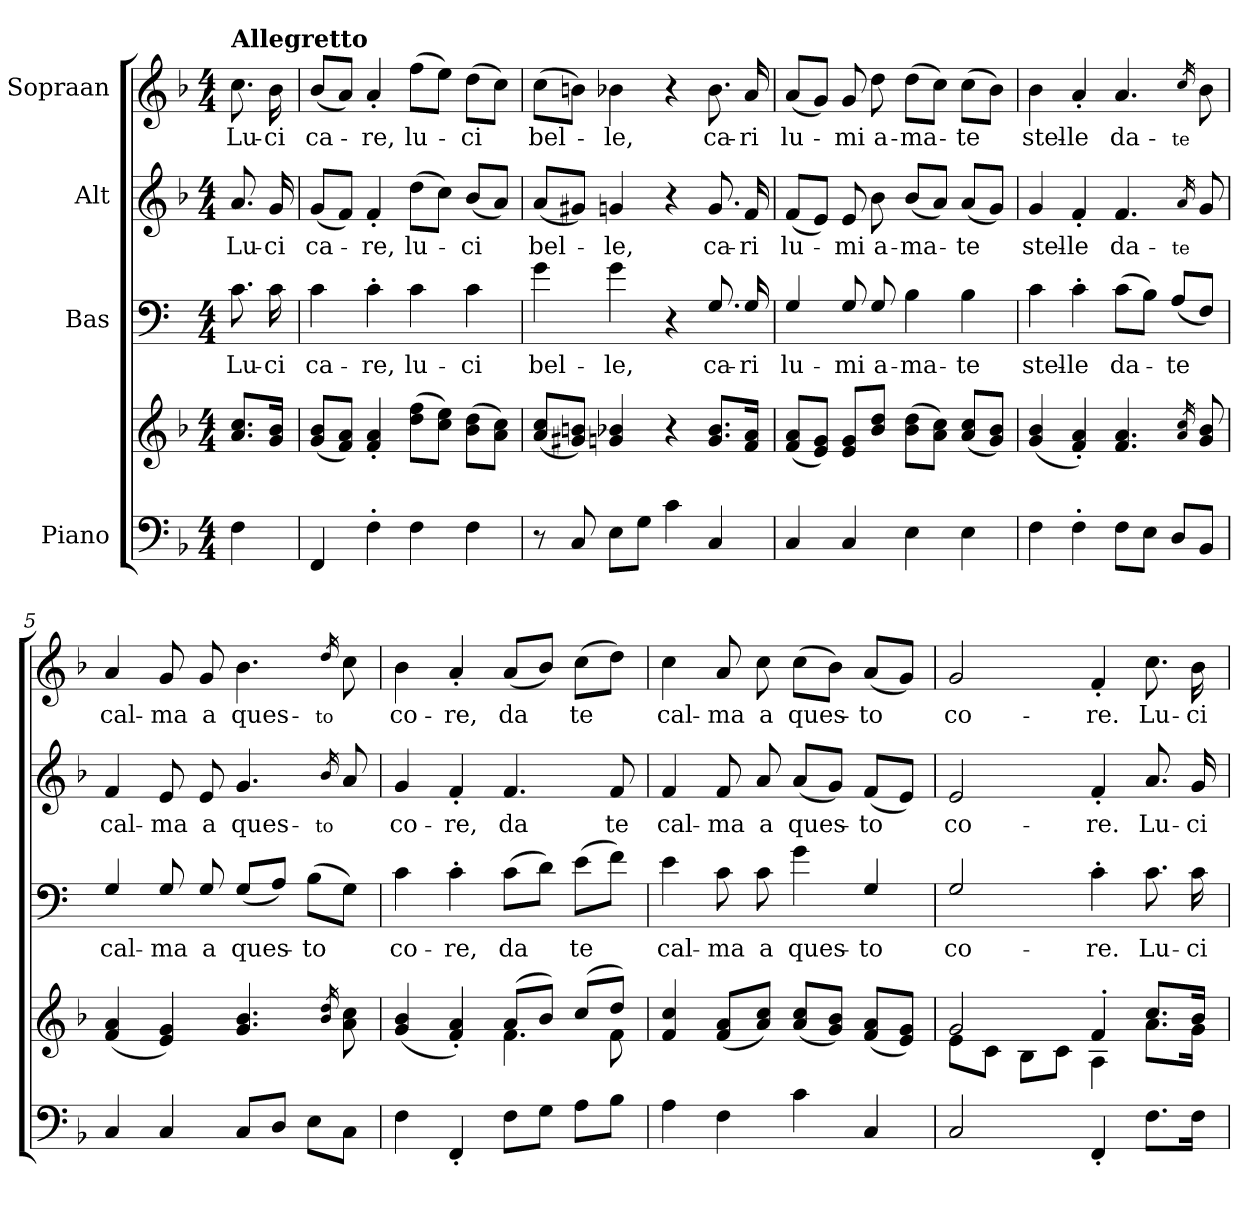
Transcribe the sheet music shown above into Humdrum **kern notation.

**kern	**kern	**kern	**text	**kern	**text	**kern	**text
*part4	*part4	*part3	*part3	*part2	*part2	*part1	*part1
*staff5	*staff4	*staff3	*staff3	*staff2	*staff2	*staff1	*staff1
*I"Piano	*	*I"Bas	*	*I"Alt	*	*I"Sopraan	*
!!LO:PB:g=z
*clefF4	*clefG2	*clefF4	*	*clefG2	*	*clefG2	*
*	*	*ITrd4c7	*	*	*	*	*
*k[b-]	*k[b-]	*k[b-]	*	*k[b-]	*	*k[b-]	*
*F:	*F:	*F:	*	*F:	*	*F:	*
*M4/4	*M4/4	*M4/4	*	*M4/4	*	*M4/4	*
=	=	=	=	=	=	=	=
!	!	!	!	!	!	!LO:TX:a:B:t=Allegretto	!
!	!	!	!LO:LY:b	!	!LO:LY:b	!	!LO:LY:b
4F\	8.a/ 8.cc/L	8.F\	Lu-	8.a/	Lu-	8.cc\	Lu-
!	!	!	!LO:LY:b	!	!LO:LY:b	!	!LO:LY:b
.	16g/ 16b-/Jk	16F\	-ci	16g/	-ci	16b-\	-ci
=1	=1	=1	=1	=1	=1	=1	=1
!	!	!	!LO:LY:b	!	!LO:LY:b	!	!LO:LY:b
4FF/	(<8g/ 8b-/L	4F\	ca-	(<8g/L	ca-	(<8b-/L	ca-
.	8f/ 8a/J)	.	.	8f/J)	.	8a/J)	.
!	!	!	!LO:LY:b	!	!LO:LY:b	!	!LO:LY:b
4F'>\	4f/'> 4a/'>	4F'>\	-re,	4f'>/	-re,	4a'>/	-re,
!	!	!	!LO:LY:b	!	!LO:LY:b	!	!LO:LY:b
4F\	(>8dd\ 8ff\L	4F\	lu-	(>8dd\L	lu-	(>8ff\L	lu-
.	8cc\ 8ee\J)	.	.	8cc\J)	.	8ee\J)	.
!	!	!	!LO:LY:b	!	!LO:LY:b	!	!LO:LY:b
4F\	(>8b-\ 8dd\L	4F\	-ci	(<8b-/L	-ci	(>8dd\L	-ci
.	8a\ 8cc\J)	.	.	8a/J)	.	8cc\J)	.
=2	=2	=2	=2	=2	=2	=2	=2
!	!	!	!LO:LY:b	!	!LO:LY:b	!	!LO:LY:b
8r	(<8a/ 8cc/L	4c\	bel-	(<8a/L	bel-	(>8cc\L	bel-
8C</	8g#X/ 8bn/J)	.	.	8g#X/J)	.	8bn\J)	.
!	!	!	!LO:LY:b	!	!LO:LY:b	!	!LO:LY:b
8E>\L	4gn/ 4b-X/	4c\	-le,	4gn/	-le,	4b-X\	-le,
8G>\J	.	.	.	.	.	.	.
4c>\	4r	4r	.	4r	.	4r	.
!	!	!	!LO:LY:b	!	!LO:LY:b	!	!LO:LY:b
4C>/	8.g/ 8.b-/L	8.C/	ca-	8.g/	ca-	8.b-\	ca-
!	!	!	!LO:LY:b	!	!LO:LY:b	!	!LO:LY:b
.	16f/ 16a/Jk	16C/	-ri	16f/	-ri	16a/	-ri
=3	=3	=3	=3	=3	=3	=3	=3
!	!	!	!LO:LY:b	!	!LO:LY:b	!	!LO:LY:b
4C/	(<8f/ 8a/L	4C/	lu-	(<8f/L	lu-	(<8a/L	lu-
.	8e/ 8g/J)	.	.	8e/J)	.	8g/J)	.
!	!	!	!LO:LY:b	!	!LO:LY:b	!	!LO:LY:b
4C/	8e/ 8g/L	8C/	-mi	8e/	-mi	8g/	-mi
!	!	!	!LO:LY:b	!	!LO:LY:b	!	!LO:LY:b
.	8b-/ 8dd/J	8C/	a-	8b-\	a-	8dd\	a-
!	!	!	!LO:LY:b	!	!LO:LY:b	!	!LO:LY:b
4E\	(>8b-\ 8dd\L	4E\	-ma-	(<8b-/L	-ma-	(>8dd\L	-ma-
.	8a\ 8cc\J)	.	.	8a/J)	.	8cc\J)	.
!	!	!	!LO:LY:b	!	!LO:LY:b	!	!LO:LY:b
4E\	(<8a/ 8cc/L	4E\	-te	(<8a/L	-te	(>8cc\L	-te
.	8g/ 8b-/J)	.	.	8g/J)	.	8b-\J)	.
!!LO:LB:g=z
=4	=4	=4	=4	=4	=4	=4	=4
!	!	!	!LO:LY:b	!	!LO:LY:b	!	!LO:LY:b
4F\	(<4g/ 4b-/	4F\	stel-	4g/	stel-	4b-\	stel-
!	!	!	!LO:LY:b	!	!LO:LY:b	!	!LO:LY:b
4F'>\	4f/'> 4a/'>)	4F'>\	-le	4f'>/	-le	4a'>/	-le
!	!	!	!LO:LY:b	!	!LO:LY:b	!	!LO:LY:b
8F\L	4.f/ 4.a/	(>8F\L	da-	4.f/	da-	4.a/	da-
8E\J	.	8E\J)	.	.	.	.	.
!	!	!	!LO:LY:b	!	!	!	!
8D/L	.	(<8D/L	-te	.	.	.	.
!	!	!	!	!	!LO:LY:b	!	!LO:LY:b
.	16qa/ 16qcc/	.	.	16qa/	-te	16qcc/	-te
8BB-/J	8g/ 8b-/	8BB-/J)	.	8g/	.	8b-\	.
=5	=5	=5	=5	=5	=5	=5	=5
!	!	!	!LO:LY:b	!	!LO:LY:b	!	!LO:LY:b
4C/	(<4f/ 4a/	4C/	cal-	4f/	cal-	4a/	cal-
!	!	!	!LO:LY:b	!	!LO:LY:b	!	!LO:LY:b
4C/	4e/ 4g/)	8C/	-ma	8e/	-ma	8g/	-ma
!	!	!	!LO:LY:b	!	!LO:LY:b	!	!LO:LY:b
.	.	8C/	a	8e/	a	8g/	a
!	!	!	!LO:LY:b	!	!LO:LY:b	!	!LO:LY:b
8C/L	4.g/ 4.b-/	(<8C/L	ques-	4.g/	ques-	4.b-\	ques-
8D/J	.	8D/J)	.	.	.	.	.
!	!	!	!LO:LY:b	!	!	!	!
8E\L	.	(>8E\L	-to	.	.	.	.
!	!	!	!	!	!LO:LY:b	!	!LO:LY:b
.	16qb-/ 16qdd/	.	.	16qb-/	-to	16qdd/	-to
8C\J	8a\ 8cc\	8C\J)	.	8a/	.	8cc\	.
=6	=6	=6	=6	=6	=6	=6	=6
*	*^	*	*	*	*	*	*
!	!	!	!	!LO:LY:b	!	!LO:LY:b	!	!LO:LY:b
4F\	(>4g/ 4b-/	2ryy	4F\	co-	4g/	co-	4b-\	co-
!	!	!	!	!LO:LY:b	!	!LO:LY:b	!	!LO:LY:b
4FF'>/	4f/'> 4a/'>)	.	4F'>\	-re,	4f'>/	-re,	4a'>/	-re,
!	!	!	!	!LO:LY:b	!	!LO:LY:b	!	!LO:LY:b
8F\L	(>8a/L	4.f\	(>8F\L	da	4.f/	da	(<8a/L	da
8G\J	8b-/J)	.	8G\J)	.	.	.	8b-/J)	.
!	!	!	!	!LO:LY:b	!	!	!	!LO:LY:b
8A\L	(>8cc/L	.	(>8A\L	te	.	.	(>8cc\L	te
!	!	!	!	!	!	!LO:LY:b	!	!
8B-\J	8dd/J)	8f\	8B-\J)	.	8f/	te	8dd\J)	.
=7	=7	=7	=7	=7	=7	=7	=7	=7
!	!	!	!	!LO:LY:b	!	!LO:LY:b	!	!LO:LY:b
*	*v	*v	*	*	*	*	*	*
4A\	4f/ 4cc/	4A\	cal-	4f/	cal-	4cc\	cal-
!	!	!	!LO:LY:b	!	!LO:LY:b	!	!LO:LY:b
4F\	(<8f/ 8a/L	8F\	-ma	8f/	-ma	8a/	-ma
!	!	!	!LO:LY:b	!	!LO:LY:b	!	!LO:LY:b
.	8a/ 8cc/J)	8F\	a	8a/	a	8cc\	a
!	!	!	!LO:LY:b	!	!LO:LY:b	!	!LO:LY:b
4c\	(<8a/ 8cc/L	4c\	ques-	(<8a/L	ques-	(>8cc\L	ques-
.	8g/ 8b-/J)	.	.	8g/J)	.	8b-\J)	.
!	!	!	!LO:LY:b	!	!LO:LY:b	!	!LO:LY:b
4C/	(<8f/ 8a/L	4C/	-to	(<8f/L	-to	(<8a/L	-to
.	8e/ 8g/J)	.	.	8e/J)	.	8g/J)	.
=8	=8	=8	=8	=8	=8	=8	=8
*	*^	*	*	*	*	*	*
!	!	!	!	!LO:LY:b	!	!LO:LY:b	!	!LO:LY:b
2C/	2g/	8e\L	2C/	co-	2e/	co-	2g/	co-
.	.	8c\J	.	.	.	.	.	.
.	.	8B-\L	.	.	.	.	.	.
.	.	8c\J	.	.	.	.	.	.
!	!	!	!	!LO:LY:b	!	!LO:LY:b	!	!LO:LY:b
4FF'>/	4f'>/	4A\	4F'>\	-re.	4f'>/	-re.	4f'>/	-re.
!	!	!	!	!LO:LY:b	!	!LO:LY:b	!	!LO:LY:b
8.F\L	8.cc/L	8.a\L	8.F\	Lu-	8.a/	Lu-	8.cc\	Lu-
!	!	!	!	!LO:LY:b	!	!LO:LY:b	!	!LO:LY:b
16F\Jk	16b-/Jk	16g\Jk	16F\	-ci	16g/	-ci	16b-\	-ci
*	*v	*v	*	*	*	*	*	*
=	=	=	=	=	=	=	=
*-	*-	*-	*-	*-	*-	*-	*-
